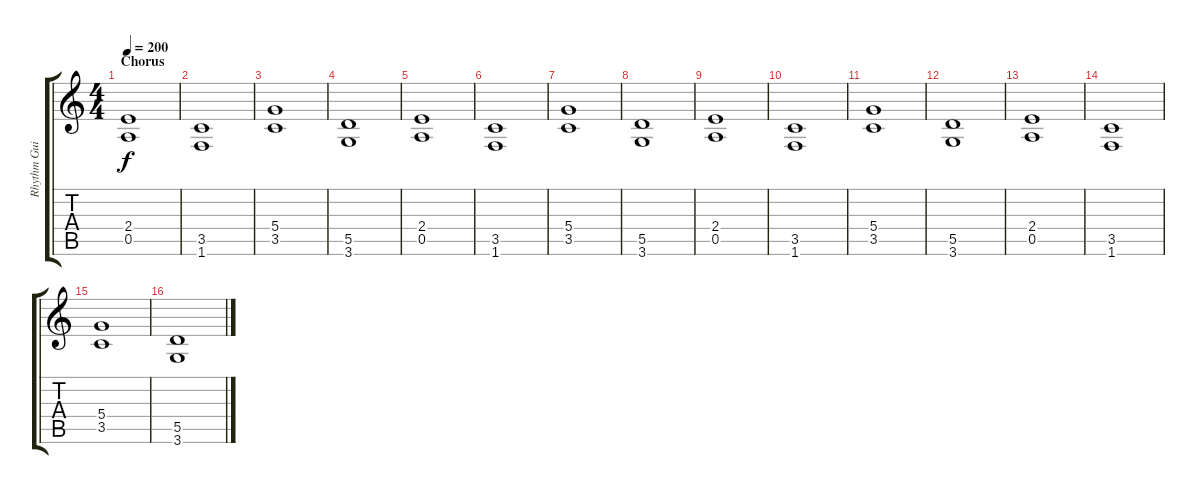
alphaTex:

\track ("Rhythm Guitar 2" "Rhythm Gui") {instrument overdrivenguitar}
\staff {score tabs}
\tuning (E4 B3 G3 D3 A2 E2) {hide}
\ts (4 4)
\section ("" "Chorus")
\tempo 200
\clef g2
\ks c
(2.4 0.5).1{dy f} |
(3.5 1.6).1 |
(5.4 3.5).1 |
(5.5 3.6).1 |
(2.4 0.5).1 |
(3.5 1.6).1 |
(5.4 3.5).1 |
(5.5 3.6).1 |
(2.4 0.5).1 |
(3.5 1.6).1 |
(5.4 3.5).1 |
(5.5 3.6).1 |
(2.4 0.5).1 |
(3.5 1.6).1 |
(5.4 3.5).1 |
(5.5 3.6).1
